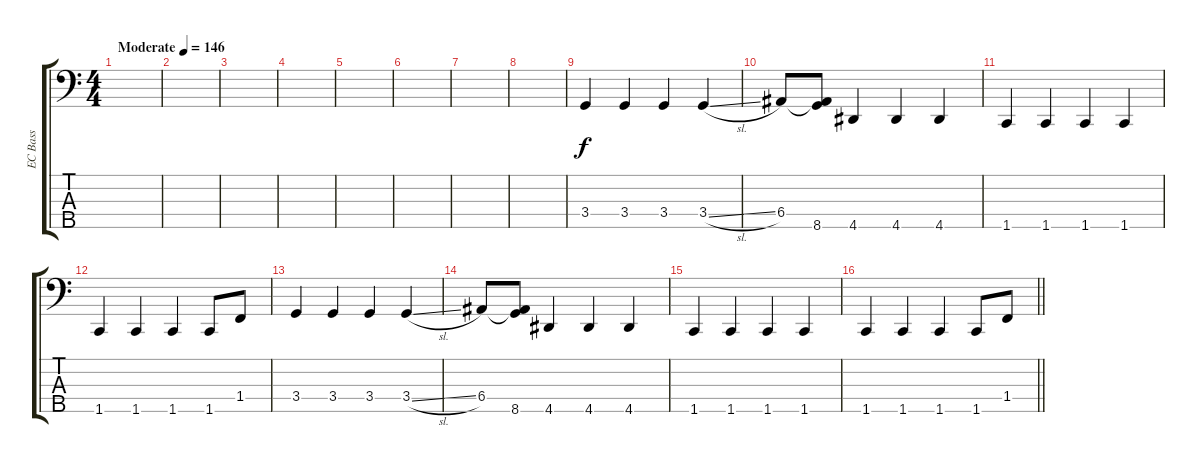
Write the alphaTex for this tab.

\track ("EC Bass" "EC Bass") {instrument electricbassfinger}
\staff {score tabs}
\tuning (G2 D2 A1 E1 B0) {hide}
\ts (4 4)
\tempo (146 "Moderate")
\clef f4
\ks c
|
|
|
|
|
|
|
|
3.4.4 3.4.4 3.4.4 3.4{sl}.4 |
6.4.8 (6.4{t} 8.5).8 4.5.4 4.5.4 4.5.4 |
1.5.4 1.5.4 1.5.4 1.5.4 |
1.5.4 1.5.4 1.5.4 1.5.8 1.4.8 |
3.4.4 3.4.4 3.4.4 3.4{sl}.4 |
6.4.8 (6.4{t} 8.5).8 4.5.4 4.5.4 4.5.4 |
1.5.4 1.5.4 1.5.4 1.5.4 |
\barLineRight lightlight
1.5.4 1.5.4 1.5.4 1.5.8 1.4.8
